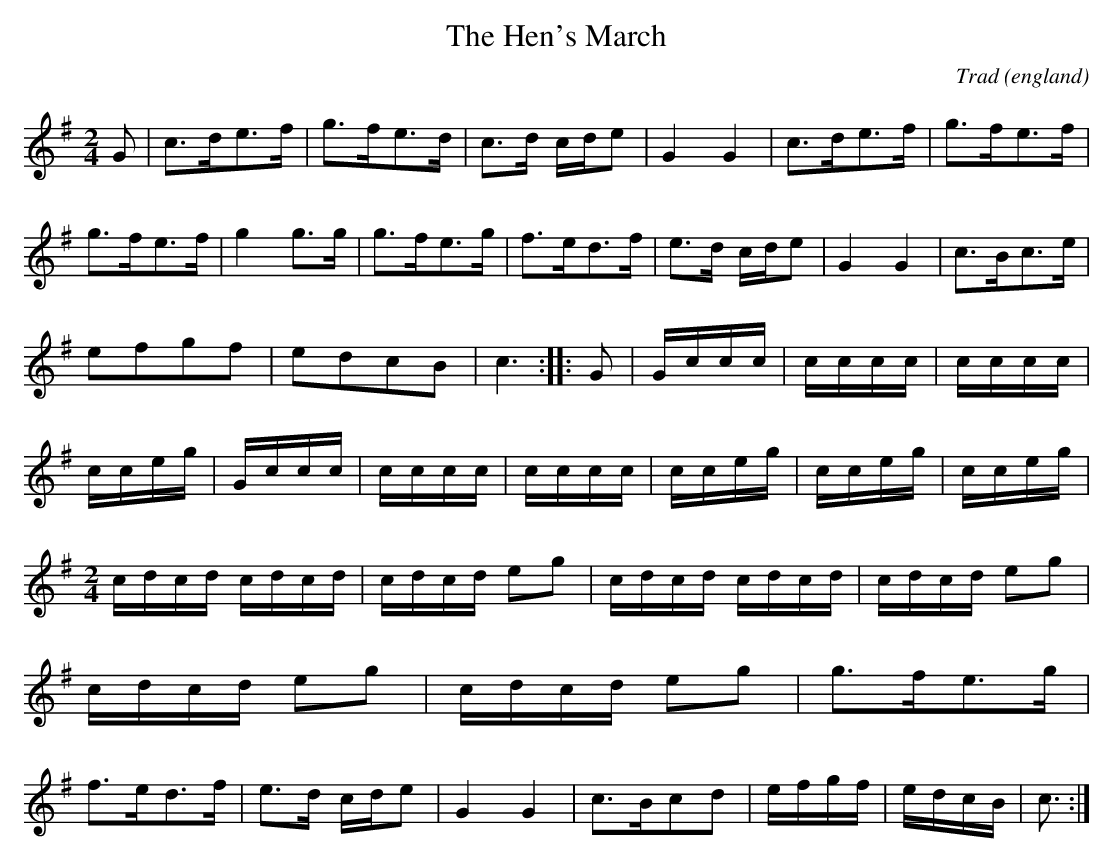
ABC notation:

X:1
T:Hen's March, The
O:england
C:Trad
M:2/4
K:G
G2 | c3de3f| g3fe3d| c3d cde2| G4 G4| c3de3f| g3fe3f| g3fe3f| g4 g3g|\
g3fe3g| f3ed3f| e3d cde2| G4 G4| c3Bc3e| e2f2g2f2| e2d2c2B2| c6 ::G2|\
M:2/4s
Gccc|cccc|cccc|cceg|Gccc|cccc|cccc|cceg|cceg|cceg|\
M:2/4
cdcd cdcd| cdcd e2g2|cdcd cdcd| cdcd e2g2|cdcd e2g2|cdcd e2g2| g3fe3g|\
f3ed3f |e3d cde2| G4 G4| c3Bc2d2 |\
M:2/4s
efgf | edcB| c3:|
